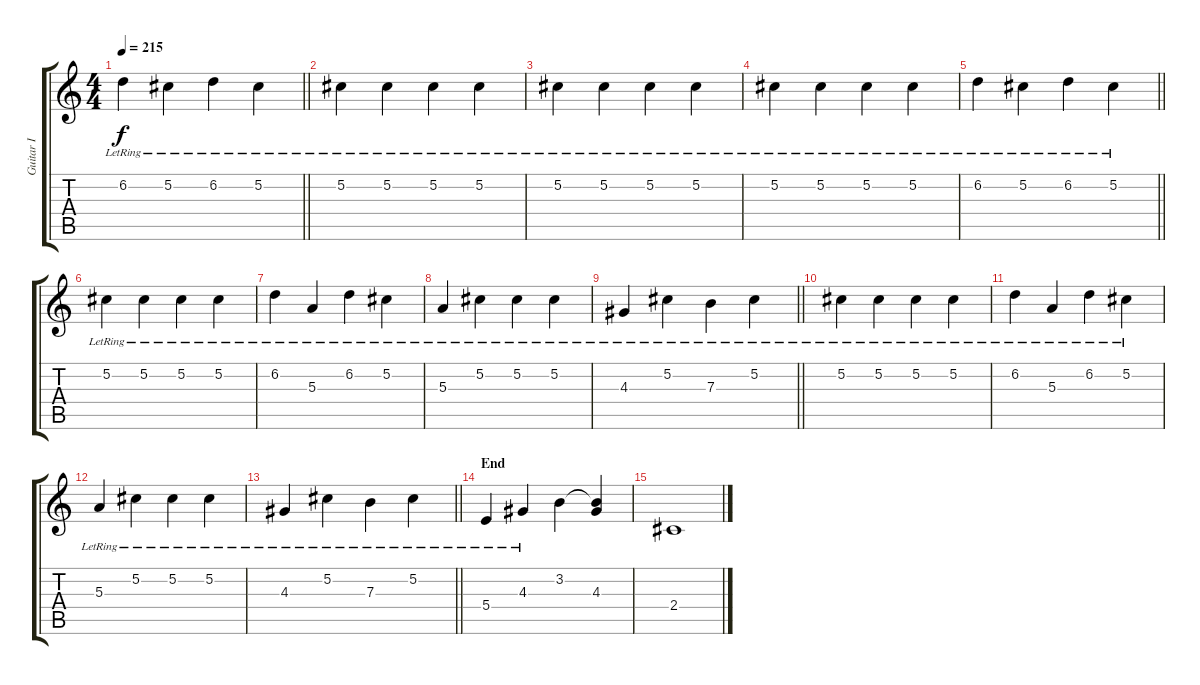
\track ("Guitar I" "Guitar I") {instrument distortionguitar}
\staff {score tabs}
\tuning (Db4 Ab3 E3 B2 Gb2 Db2) {hide}
\ts (4 4)
\tempo 215
\clef g2
\barLineRight lightlight
\ks c
6.2{lr}.4{dy f} 5.2{lr}.4 6.2{lr}.4 5.2{lr}.4 |
\section ("" "")
5.2{lr}.4 5.2{lr}.4 5.2{lr}.4 5.2{lr}.4 |
5.2{lr}.4 5.2{lr}.4 5.2{lr}.4 5.2{lr}.4 |
5.2{lr}.4 5.2{lr}.4 5.2{lr}.4 5.2{lr}.4 |
\barLineRight lightlight
6.2{lr}.4 5.2{lr}.4 6.2{lr}.4 5.2{lr}.4 |
\section ("" "")
5.2{lr}.4 5.2{lr}.4 5.2{lr}.4 5.2{lr}.4 |
6.2{lr}.4 5.3{lr}.4 6.2{lr}.4 5.2{lr}.4 |
5.3{lr}.4 5.2{lr}.4 5.2{lr}.4 5.2{lr}.4 |
\barLineRight lightlight
4.3{lr}.4 5.2{lr}.4 7.3{lr}.4 5.2{lr}.4 |
\section ("" "")
5.2{lr}.4 5.2{lr}.4 5.2{lr}.4 5.2{lr}.4 |
6.2{lr}.4 5.3{lr}.4 6.2{lr}.4 5.2{lr}.4 |
5.3{lr}.4 5.2{lr}.4 5.2{lr}.4 5.2{lr}.4 |
\barLineRight lightlight
4.3{lr}.4 5.2{lr}.4 7.3{lr}.4 5.2{lr}.4 |
\section ("" "End")
5.4{lr}.4 4.3{lr}.4 3.2.4 (3.2{t} 4.3).4 |
2.4.1
